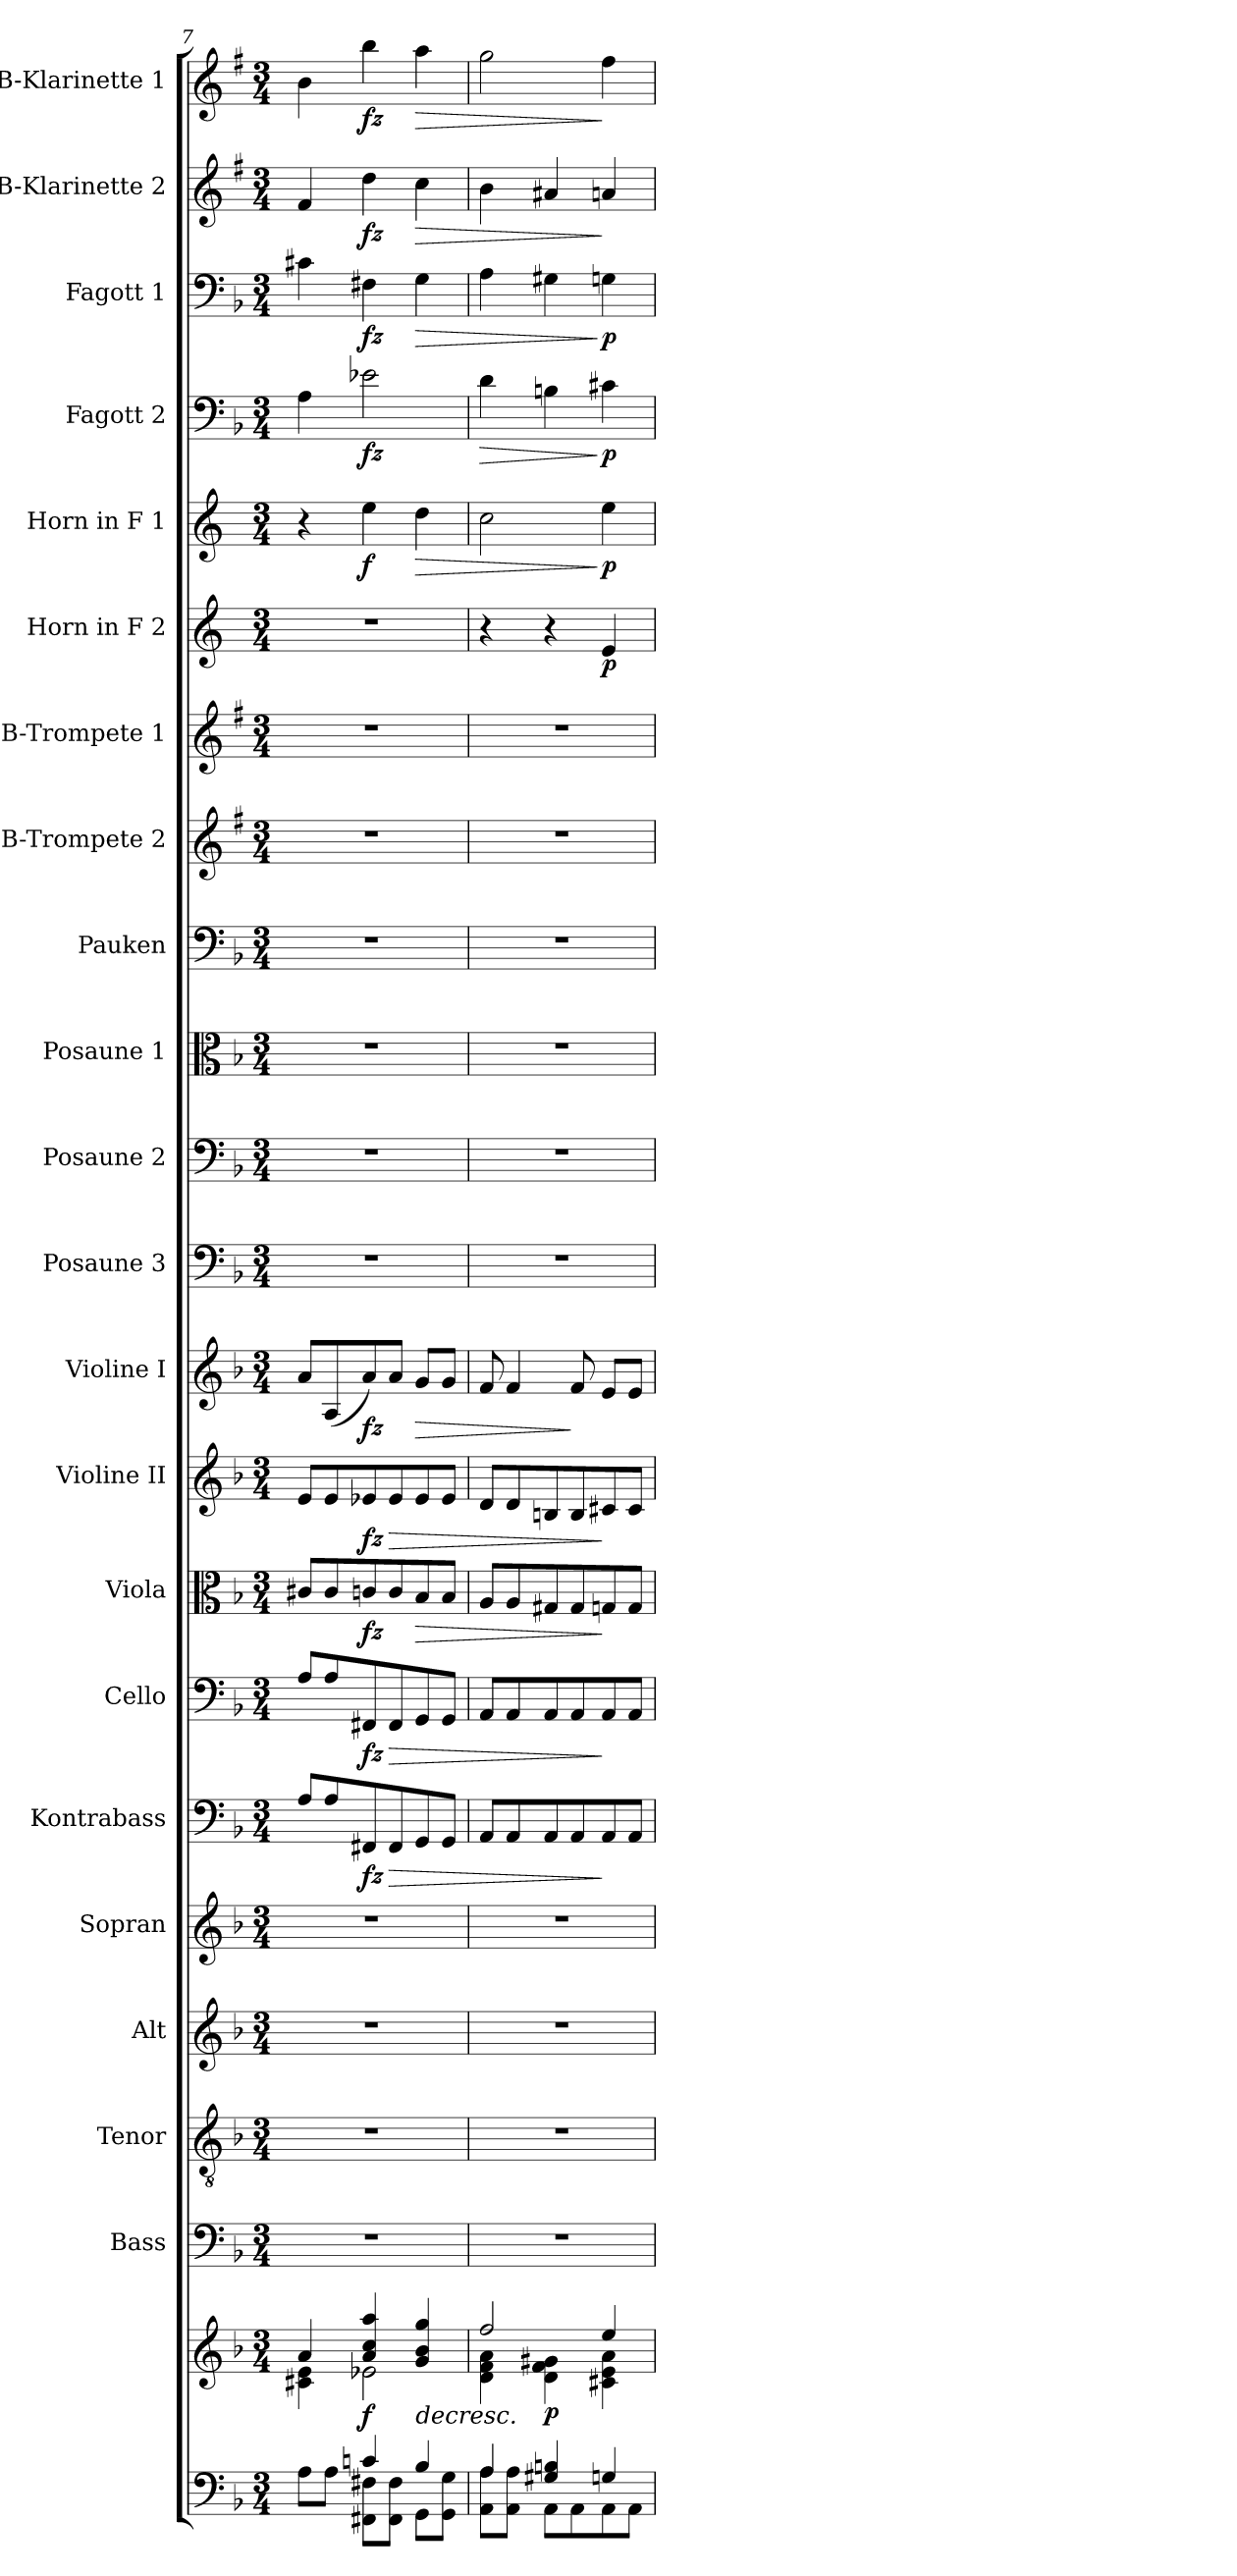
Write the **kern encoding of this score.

**kern	**kern	**dynam	**kern	**kern	**kern	**kern	**kern	**dynam	**kern	**dynam	**kern	**dynam	**kern	**dynam	**kern	**dynam	**kern	**kern	**kern	**kern	**kern	**kern	**kern	**dynam	**kern	**dynam	**kern	**dynam	**kern	**dynam	**kern	**dynam	**kern	**dynam
*part22	*part22	*part22	*part21	*part20	*part19	*part18	*part17	*part17	*part16	*part16	*part15	*part15	*part14	*part14	*part13	*part13	*part12	*part11	*part10	*part9	*part8	*part7	*part6	*part6	*part5	*part5	*part4	*part4	*part3	*part3	*part2	*part2	*part1	*part1
*staff23	*staff22	*staff22/23	*staff21	*staff20	*staff19	*staff18	*staff17	*staff17	*staff16	*staff16	*staff15	*staff15	*staff14	*staff14	*staff13	*staff13	*staff12	*staff11	*staff10	*staff9	*staff8	*staff7	*staff6	*staff6	*staff5	*staff5	*staff4	*staff4	*staff3	*staff3	*staff2	*staff2	*staff1	*staff1
*	*	*	*I"Bass	*I"Tenor	*I"Alt	*I"Sopran	*I"Kontrabass	*	*I"Cello	*	*I"Viola	*	*I"Violine II	*	*I"Violine I	*	*I"Posaune 3	*I"Posaune 2	*I"Posaune 1	*I"Pauken	*I"B-Trompete 2	*I"B-Trompete 1	*I"Horn in F 2	*	*I"Horn in F 1	*	*I"Fagott 2	*	*I"Fagott 1	*	*I"B-Klarinette 2	*	*I"B-Klarinette 1	*
*	*	*	*I'B.	*I'T.	*I'A.	*I'S.	*I'Kb.	*	*	*	*I'Vla.	*	*I'Vl. II	*	*I'Vl. I	*	*I'Pos. 3	*I'Pos. 2	*I'Pos. 1	*I'Pk.	*I'B Trp. 2	*I'B Trp. 1	*	*	*	*	*I'Fg. 2	*	*I'Fg. 1	*	*I'B Kl. 2	*	*I'B Kl. 1	*
*clefF4	*clefG2	*	*clefF4	*clefGv2	*clefG2	*clefG2	*clefF4	*	*clefF4	*	*clefC3	*	*clefG2	*	*clefG2	*	*clefF4	*clefF4	*clefC3	*clefF4	*clefG2	*clefG2	*clefG2	*	*clefG2	*	*clefF4	*	*clefF4	*	*clefG2	*	*clefG2	*
*	*	*	*	*	*	*	*ITrd7c12	*	*	*	*	*	*	*	*	*	*	*	*	*	*ITrd1c2	*ITrd1c2	*ITrd4c7	*	*ITrd4c7	*	*	*	*	*	*ITrd1c2	*	*ITrd1c2	*
*k[b-]	*k[b-]	*	*k[b-]	*k[b-]	*k[b-]	*k[b-]	*k[b-]	*	*k[b-]	*	*k[b-]	*	*k[b-]	*	*k[b-]	*	*k[b-]	*k[b-]	*k[b-]	*k[b-]	*k[b-]	*k[b-]	*k[b-]	*	*k[b-]	*	*k[b-]	*	*k[b-]	*	*k[b-]	*	*k[b-]	*
*F:	*F:	*	*F:	*F:	*F:	*F:	*F:	*	*F:	*	*F:	*	*F:	*	*F:	*	*F:	*F:	*F:	*F:	*F:	*F:	*F:	*	*F:	*	*F:	*	*F:	*	*F:	*	*F:	*
*M3/4	*M3/4	*	*M3/4	*M3/4	*M3/4	*M3/4	*M3/4	*	*M3/4	*	*M3/4	*	*M3/4	*	*M3/4	*	*M3/4	*M3/4	*M3/4	*M3/4	*M3/4	*M3/4	*M3/4	*	*M3/4	*	*M3/4	*	*M3/4	*	*M3/4	*	*M3/4	*
=7	=7	=7	=7	=7	=7	=7	=7	=7	=7	=7	=7	=7	=7	=7	=7	=7	=7	=7	=7	=7	=7	=7	=7	=7	=7	=7	=7	=7	=7	=7	=7	=7	=7	=7
*^	*^	*	*	*	*	*	*	*	*	*	*	*	*	*	*	*	*	*	*	*	*	*	*	*	*	*	*	*	*	*	*	*	*	*
4ryy	8A\L	4a/	4c#X\ 4e\	.	2.r	2.r	2.r	2.r	8AA/L	.	8A/L	.	8c#X/L	.	8e/L	.	8a/L	.	2.r	2.r	2.r	2.r	2.r	2.r	2.r	.	4r	.	4A\	.	4c#X\	.	4e/	.	4a\	.
.	8A\J	.	.	.	.	.	.	.	8AA/	.	8A/	.	8c#/	.	8e/	.	(<8A/	.	.	.	.	.	.	.	.	.	.	.	.	.	.	.	.	.	.	.
!	!	!	!	!LO:DY:b	!	!	!	!	!	!LO:DY:b	!	!LO:DY:b	!	!LO:DY:b	!	!LO:DY:b	!	!LO:DY:b	!	!	!	!	!	!	!	!	!	!LO:DY:b	!	!LO:DY:b	!	!LO:DY:b	!	!LO:DY:b	!	!LO:DY:b
4cn/	8FF#X\ 8F#X\L	4a/ 4cc/ 4aa/	2e-X\	f	.	.	.	.	8FFF#X/	fz	8FF#X/	fz	8cn/	fz	8e-X/	fz	8a/)	fz	.	.	.	.	.	.	.	.	4a\	f	2e-X\	fz	4F#X\	fz	4cc\	fz	4aa\	fz
!	!	!	!	!	!	!	!	!	!	!LO:HP:b	!	!LO:HP:b	!	!	!	!LO:HP:b	!	!	!	!	!	!	!	!	!	!	!	!	!	!	!	!	!	!	!	!
.	8FF#\ 8F#\J	.	.	.	.	.	.	.	8FFF#/	>	8FF#/	>	8c/	.	8e-/	>	8a/J	.	.	.	.	.	.	.	.	.	.	.	.	.	.	.	.	.	.	.
!	!	!	!	!LO:HP:b	!	!	!	!	!	!	!	!	!	!LO:HP:b	!	!	!	!LO:HP:b	!	!	!	!	!	!	!	!	!	!LO:HP:b	!	!	!	!LO:HP:b	!	!LO:HP:b	!	!LO:HP:b
4B-/	8GG\L	4g/ 4b-/ 4gg/	.	>	.	.	.	.	8GGG/	.	8GG/	.	8B-/	>	8e-/	.	8g/L	>	.	.	.	.	.	.	.	.	4g\	>	.	.	4G\	>	4b-\	>	4gg\	>
.	8GG\ 8G\J	.	.	.	.	.	.	.	8GGG/J	.	8GG/J	.	8B-/J	.	8e-/J	.	8g/J	.	.	.	.	.	.	.	.	.	.	.	.	.	.	.	.	.	.	.
=8	=8	=8	=8	=8	=8	=8	=8	=8	=8	=8	=8	=8	=8	=8	=8	=8	=8	=8	=8	=8	=8	=8	=8	=8	=8	=8	=8	=8	=8	=8	=8	=8	=8	=8	=8	=8
!	!	!	!	!	!	!	!	!	!	!	!	!	!	!	!	!	!	!	!	!	!	!	!	!	!	!	!	!	!	!LO:HP:b	!	!	!	!	!	!
4A/	8AA\ 8A\L	2ff/	4d\ 4f\ 4a\	.	2.r	2.r	2.r	2.r	8AAA/L	.	8AA/L	.	8A/L	.	8d/L	.	8f/	.	2.r	2.r	2.r	2.r	2.r	2.r	4r	.	2f\	.	4d\	>	4A\	.	4a\	.	2ff\	.
.	8AA\ 8A\J	.	.	.	.	.	.	.	8AAA/	.	8AA/	.	8A/	.	8d/	.	4f/	.	.	.	.	.	.	.	.	.	.	.	.	.	.	.	.	.	.	.
!	!	!	!	!LO:DY:b	!	!	!	!	!	!	!	!	!	!	!	!	!	!	!	!	!	!	!	!	!	!	!	!	!	!	!	!	!	!	!	!
4G#X/ 4Bn/	8AA\L	.	4d\ 4f\ 4g#X\	p	.	.	.	.	8AAA/	.	8AA/	.	8G#X/	.	8Bn/	.	.	.	.	.	.	.	.	.	4r	.	.	.	4Bn\	.	4G#X\	.	4g#X/	.	.	.
.	8AA\	.	.	.	.	.	.	.	8AAA/	.	8AA/	.	8G#/	.	8B/	.	8f/	]	.	.	.	.	.	.	.	.	.	.	.	.	.	.	.	.	.	.
!	!	!	!	!	!	!	!	!	!	!	!	!	!	!	!	!	!	!	!	!	!	!	!	!	!	!LO:DY:b	!	!LO:DY:n=1:b	!	!LO:DY:n=1:b	!	!LO:DY:n=1:b	!	!	!	!
4Gn/	8AA\	4ee/	4c#X\ 4e\ 4a\	]	.	.	.	.	8AAA/	]	8AA/	]	8Gn/	]	8c#X/	]	8e/L	.	.	.	.	.	.	.	4A/	p	4a\	] p	4c#X\	] p	4Gn\	] p	4gn/	]	4ee\	]
.	8AA\J	.	.	.	.	.	.	.	8AAA/J	.	8AA/J	.	8G/J	.	8c#/J	.	8e/J	.	.	.	.	.	.	.	.	.	.	.	.	.	.	.	.	.	.	.
*v	*v	*	*	*	*	*	*	*	*	*	*	*	*	*	*	*	*	*	*	*	*	*	*	*	*	*	*	*	*	*	*	*	*	*	*	*
*	*v	*v	*	*	*	*	*	*	*	*	*	*	*	*	*	*	*	*	*	*	*	*	*	*	*	*	*	*	*	*	*	*	*	*	*
=	=	=	=	=	=	=	=	=	=	=	=	=	=	=	=	=	=	=	=	=	=	=	=	=	=	=	=	=	=	=	=	=	=	=
*-	*-	*-	*-	*-	*-	*-	*-	*-	*-	*-	*-	*-	*-	*-	*-	*-	*-	*-	*-	*-	*-	*-	*-	*-	*-	*-	*-	*-	*-	*-	*-	*-	*-	*-
